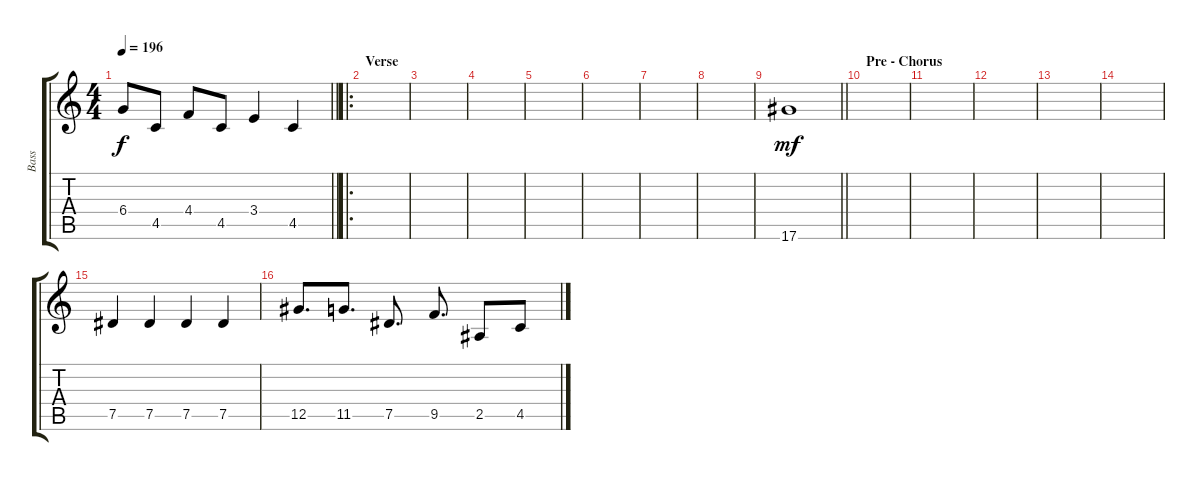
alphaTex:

\track ("Bass" "Bass") {instrument electricbasspick}
\staff {score tabs}
\tuning (Eb4 Bb3 Gb3 Db3 Ab2 Eb2) {hide}
\ts (4 4)
\tempo 196
\clef g2
\barLineRight lightlight
\ks c
6.4.8{dy f} 4.5.8 4.4.8 4.5.8 3.4.4 4.5.4 |
\ro
\section ("" "Verse")
|
|
|
|
|
|
|
\barLineRight lightlight
17.6.1{dy mf} |
\section ("" "Pre - Chorus")
|
|
|
|
|
7.5.4 7.5.4 7.5.4 7.5.4 |
12.5.8{d} 11.5.8{d} 7.5.8{d} 9.5.8{d} 2.5.8 4.5.8
